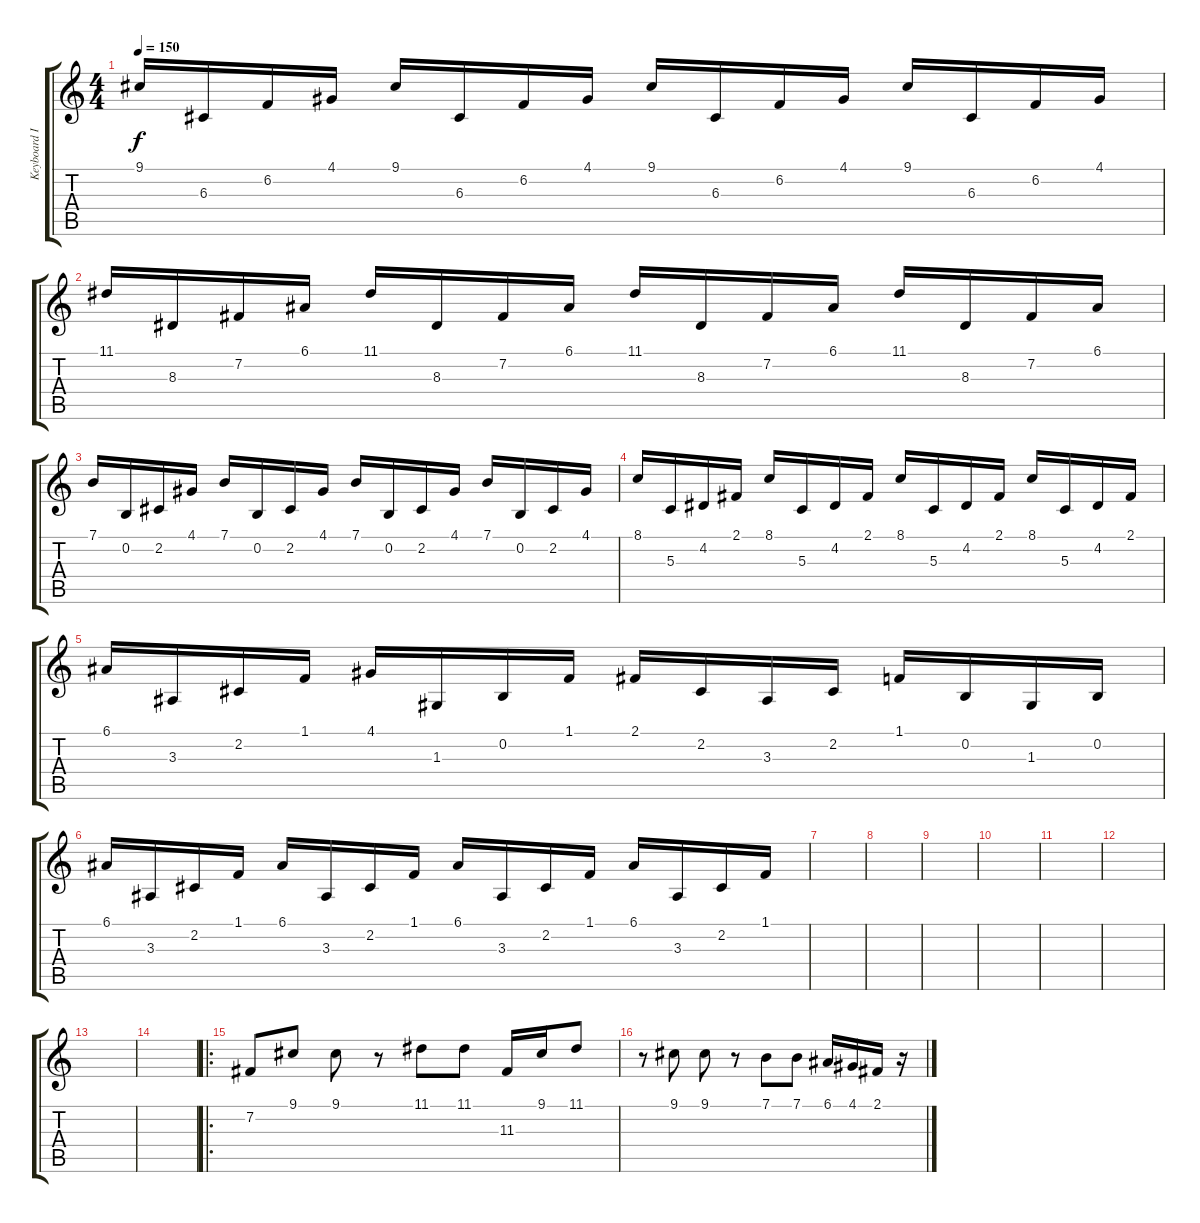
\track ("Keyboard I" "Keyboard I") {instrument harpsichord}
\staff {score tabs}
\tuning (E4 B3 G3 D3 A2 E2) {hide}
\ts (4 4)
\tempo 150
\clef g2
\ks c
9.1.16{dy f} 6.3.16 6.2.16 4.1.16 9.1.16 6.3.16 6.2.16 4.1.16 9.1.16 6.3.16 6.2.16 4.1.16 9.1.16 6.3.16 6.2.16 4.1.16 |
11.1.16 8.3.16 7.2.16 6.1.16 11.1.16 8.3.16 7.2.16 6.1.16 11.1.16 8.3.16 7.2.16 6.1.16 11.1.16 8.3.16 7.2.16 6.1.16 |
7.1.16 0.2.16 2.2.16 4.1.16 7.1.16 0.2.16 2.2.16 4.1.16 7.1.16 0.2.16 2.2.16 4.1.16 7.1.16 0.2.16 2.2.16 4.1.16 |
8.1.16 5.3.16 4.2.16 2.1.16 8.1.16 5.3.16 4.2.16 2.1.16 8.1.16 5.3.16 4.2.16 2.1.16 8.1.16 5.3.16 4.2.16 2.1.16 |
6.1.16 3.3.16 2.2.16 1.1.16 4.1.16 1.3.16 0.2.16 1.1.16 2.1.16 2.2.16 3.3.16 2.2.16 1.1.16 0.2.16 1.3.16 0.2.16 |
6.1.16 3.3.16 2.2.16 1.1.16 6.1.16 3.3.16 2.2.16 1.1.16 6.1.16 3.3.16 2.2.16 1.1.16 6.1.16 3.3.16 2.2.16 1.1.16 |
|
|
|
|
|
|
|
|
\ro
7.2.8 9.1.8 9.1.8 r.8 11.1.8 11.1.8 11.3.16 9.1.16 11.1.8 |
r.8 9.1.8 9.1.8 r.8 7.1.8 7.1.8 6.1.16 4.1.16 2.1.16 r.16
